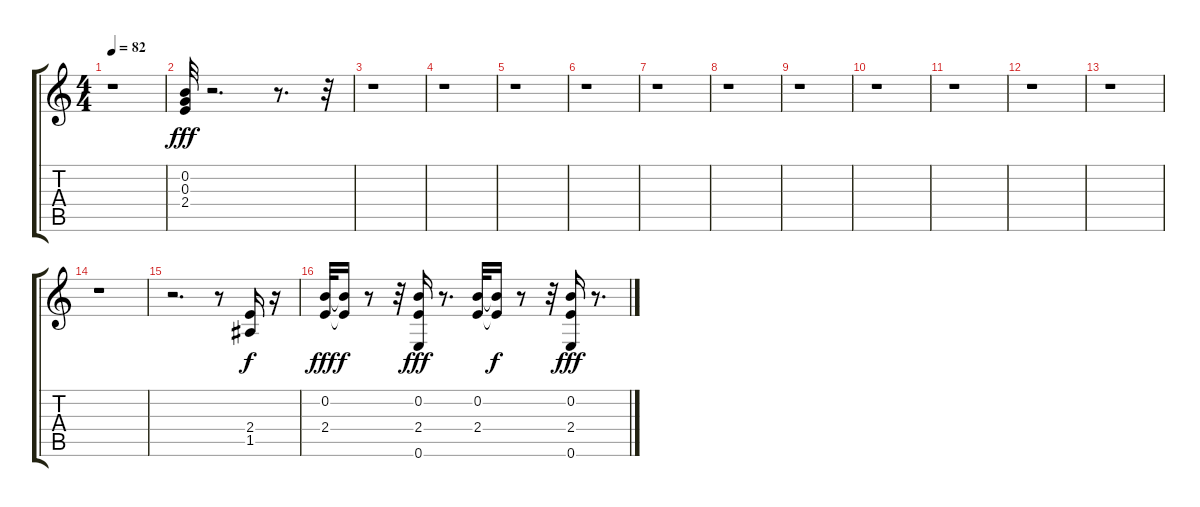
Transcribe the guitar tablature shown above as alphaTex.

\track "" {instrument acousticguitarnylon}
\staff {score tabs}
\tuning (E4 B3 G3 D3 A2 E2) {hide}
\ts (4 4)
\tempo 82
\clef g2
\ks c
r.1{dy fff instrument acousticguitarnylon} |
(0.2 0.3 2.4).32 r.2{d} r.8{d} r.32 |
r.1 |
r.1 |
r.1 |
r.1 |
r.1 |
r.1 |
r.1 |
r.1 |
r.1 |
r.1 |
r.1 |
r.1 |
r.2{d} r.8 (2.4 1.5).16{dy f} r.16 |
(0.2 2.4).32{dy fff} (0.2{t} 2.4{t}).16{dy f} r.8 r.32 (0.2 2.4 0.6).16{dy fff} r.8{d} (0.2 2.4).32 (0.2{t} 2.4{t}).16{dy f} r.8 r.32 (0.2 2.4 0.6).16{dy fff} r.8{d}
